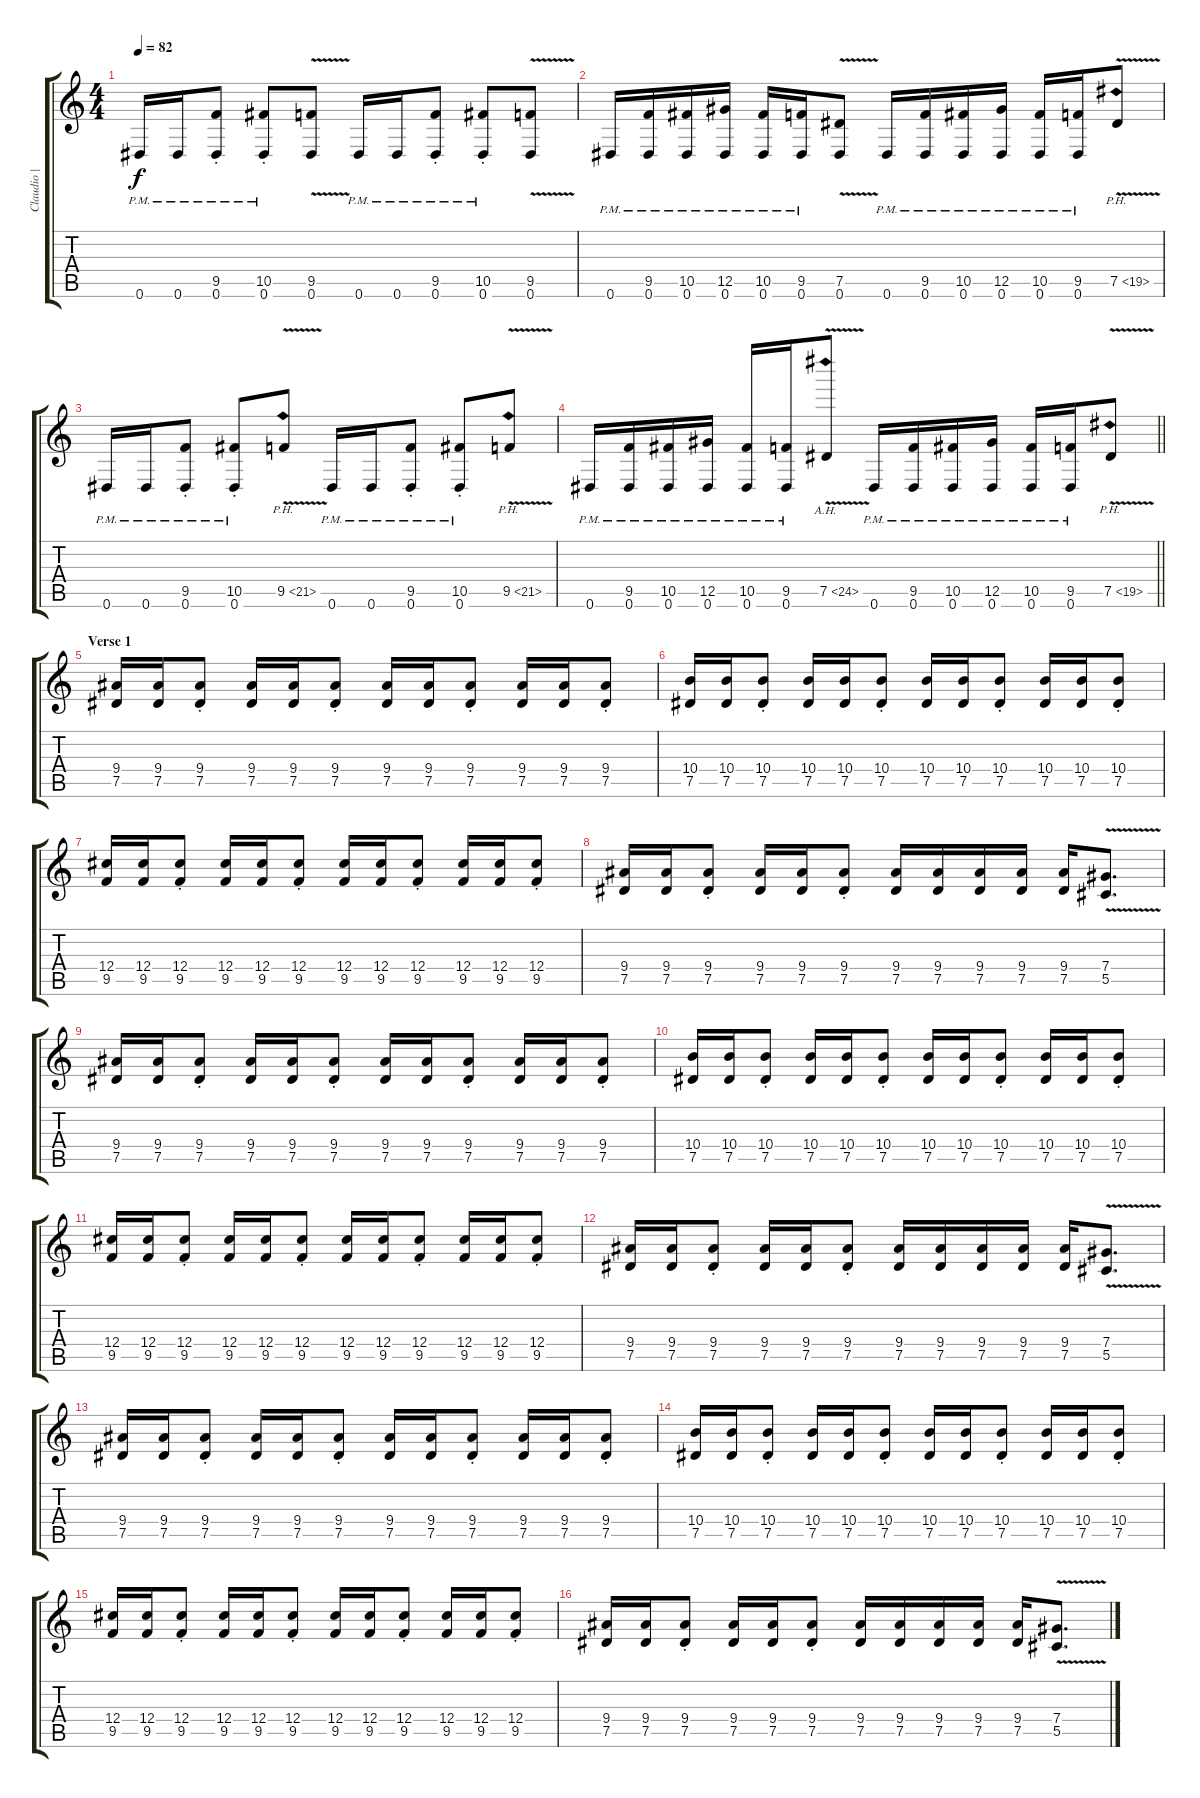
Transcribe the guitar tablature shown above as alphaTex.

\track ("Claudio | Gtr. 1" "Claudio | ") {instrument distortionguitar}
\staff {score tabs}
\tuning (Eb4 Bb3 Gb3 Db3 Ab2 Eb2) {hide}
\ts (4 4)
\tempo 82
\clef g2
\ks c
0.6{pm}.16{dy f} 0.6{pm}.16 (9.5{pm st} 0.6{pm st}).8 (10.5{pm st} 0.6{pm st}).8 (9.5{v} 0.6).8 0.6{pm}.16 0.6{pm}.16 (9.5{pm st} 0.6{pm st}).8 (10.5{pm st} 0.6{pm st}).8 (9.5{v} 0.6).8 |
0.6{pm}.16 (9.5{pm} 0.6{pm}).16 (10.5{pm} 0.6{pm}).16 (12.5{pm} 0.6{pm}).16 (10.5{pm} 0.6{pm}).16 (9.5{pm} 0.6{pm}).16 (7.5{v} 0.6).8 0.6{pm}.16 (9.5{pm} 0.6{pm}).16 (10.5{pm} 0.6{pm}).16 (12.5{pm} 0.6{pm}).16 (10.5{pm} 0.6{pm}).16 (9.5{pm} 0.6{pm}).16 7.5{ph 12 v}.8 |
0.6{pm}.16 0.6{pm}.16 (9.5{pm st} 0.6{pm st}).8 (10.5{pm st} 0.6{pm st}).8 9.5{ph 12 v}.8 0.6{pm}.16 0.6{pm}.16 (9.5{pm st} 0.6{pm st}).8 (10.5{pm st} 0.6{pm st}).8 9.5{ph 12 v}.8 |
\barLineRight lightlight
0.6{pm}.16 (9.5{pm} 0.6{pm}).16 (10.5{pm} 0.6{pm}).16 (12.5{pm} 0.6{pm}).16 (10.5{pm} 0.6{pm}).16 (9.5{pm} 0.6{pm}).16 7.5{ah 17 v}.8 0.6{pm}.16 (9.5{pm} 0.6{pm}).16 (10.5{pm} 0.6{pm}).16 (12.5{pm} 0.6{pm}).16 (10.5{pm} 0.6{pm}).16 (9.5{pm} 0.6{pm}).16 7.5{ph 12 v}.8 |
\section ("" "Verse 1")
(9.4 7.5).16 (9.4 7.5).16 (9.4{st} 7.5{st}).8 (9.4 7.5).16 (9.4 7.5).16 (9.4{st} 7.5{st}).8 (9.4 7.5).16 (9.4 7.5).16 (9.4{st} 7.5{st}).8 (9.4 7.5).16 (9.4 7.5).16 (9.4{st} 7.5{st}).8 |
(10.4 7.5).16 (10.4 7.5).16 (10.4{st} 7.5{st}).8 (10.4 7.5).16 (10.4 7.5).16 (10.4{st} 7.5{st}).8 (10.4 7.5).16 (10.4 7.5).16 (10.4{st} 7.5{st}).8 (10.4 7.5).16 (10.4 7.5).16 (10.4{st} 7.5{st}).8 |
(12.4 9.5).16 (12.4 9.5).16 (12.4{st} 9.5{st}).8 (12.4 9.5).16 (12.4 9.5).16 (12.4{st} 9.5{st}).8 (12.4 9.5).16 (12.4 9.5).16 (12.4{st} 9.5{st}).8 (12.4 9.5).16 (12.4 9.5).16 (12.4{st} 9.5{st}).8 |
(9.4 7.5).16 (9.4 7.5).16 (9.4{st} 7.5{st}).8 (9.4 7.5).16 (9.4 7.5).16 (9.4{st} 7.5{st}).8 (9.4 7.5).16 (9.4 7.5).16 (9.4 7.5).16 (9.4 7.5).16 (9.4 7.5).16 (7.4{v} 5.5{v}).8{d} |
(9.4 7.5).16 (9.4 7.5).16 (9.4{st} 7.5{st}).8 (9.4 7.5).16 (9.4 7.5).16 (9.4{st} 7.5{st}).8 (9.4 7.5).16 (9.4 7.5).16 (9.4{st} 7.5{st}).8 (9.4 7.5).16 (9.4 7.5).16 (9.4{st} 7.5{st}).8 |
(10.4 7.5).16 (10.4 7.5).16 (10.4{st} 7.5{st}).8 (10.4 7.5).16 (10.4 7.5).16 (10.4{st} 7.5{st}).8 (10.4 7.5).16 (10.4 7.5).16 (10.4{st} 7.5{st}).8 (10.4 7.5).16 (10.4 7.5).16 (10.4{st} 7.5{st}).8 |
(12.4 9.5).16 (12.4 9.5).16 (12.4{st} 9.5{st}).8 (12.4 9.5).16 (12.4 9.5).16 (12.4{st} 9.5{st}).8 (12.4 9.5).16 (12.4 9.5).16 (12.4{st} 9.5{st}).8 (12.4 9.5).16 (12.4 9.5).16 (12.4{st} 9.5{st}).8 |
(9.4 7.5).16 (9.4 7.5).16 (9.4{st} 7.5{st}).8 (9.4 7.5).16 (9.4 7.5).16 (9.4{st} 7.5{st}).8 (9.4 7.5).16 (9.4 7.5).16 (9.4 7.5).16 (9.4 7.5).16 (9.4 7.5).16 (7.4{v} 5.5{v}).8{d} |
(9.4 7.5).16 (9.4 7.5).16 (9.4{st} 7.5{st}).8 (9.4 7.5).16 (9.4 7.5).16 (9.4{st} 7.5{st}).8 (9.4 7.5).16 (9.4 7.5).16 (9.4{st} 7.5{st}).8 (9.4 7.5).16 (9.4 7.5).16 (9.4{st} 7.5{st}).8 |
(10.4 7.5).16 (10.4 7.5).16 (10.4{st} 7.5{st}).8 (10.4 7.5).16 (10.4 7.5).16 (10.4{st} 7.5{st}).8 (10.4 7.5).16 (10.4 7.5).16 (10.4{st} 7.5{st}).8 (10.4 7.5).16 (10.4 7.5).16 (10.4{st} 7.5{st}).8 |
(12.4 9.5).16 (12.4 9.5).16 (12.4{st} 9.5{st}).8 (12.4 9.5).16 (12.4 9.5).16 (12.4{st} 9.5{st}).8 (12.4 9.5).16 (12.4 9.5).16 (12.4{st} 9.5{st}).8 (12.4 9.5).16 (12.4 9.5).16 (12.4{st} 9.5{st}).8 |
(9.4 7.5).16 (9.4 7.5).16 (9.4{st} 7.5{st}).8 (9.4 7.5).16 (9.4 7.5).16 (9.4{st} 7.5{st}).8 (9.4 7.5).16 (9.4 7.5).16 (9.4 7.5).16 (9.4 7.5).16 (9.4 7.5).16 (7.4{v} 5.5{v}).8{d}
